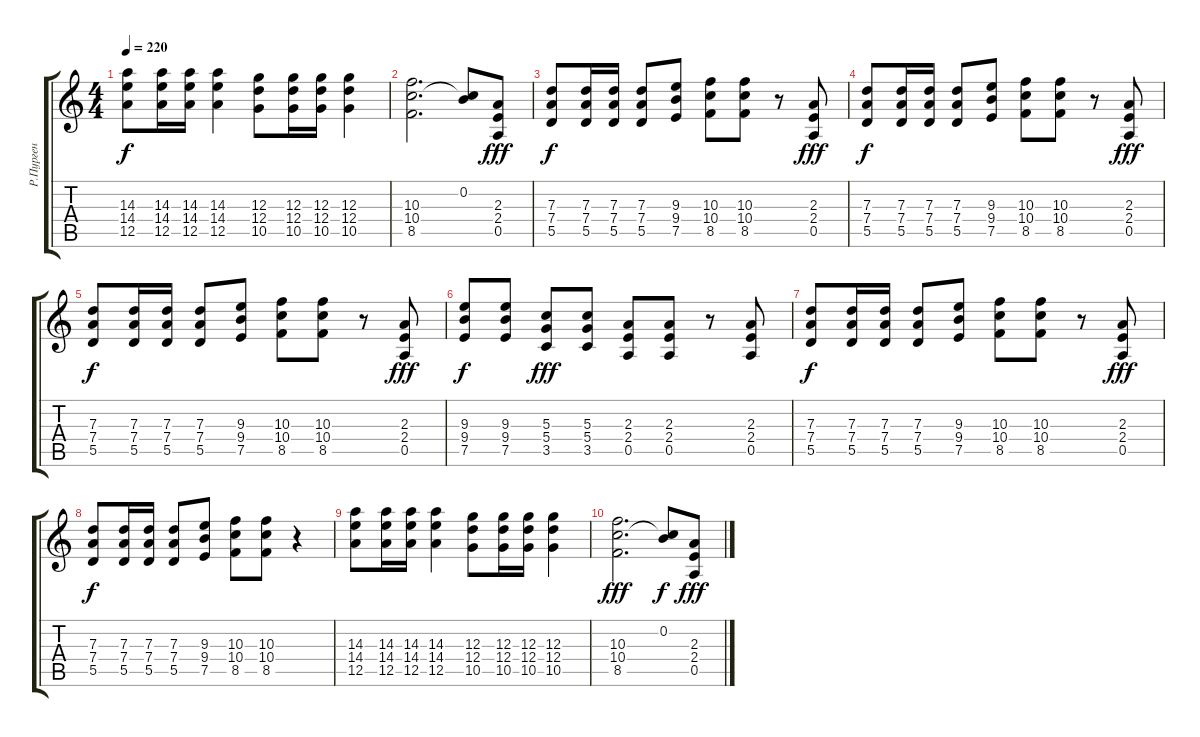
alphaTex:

\track ("Р.Пурген" "Р.Пурген") {instrument overdrivenguitar}
\staff {score tabs}
\tuning (E4 B3 G3 D3 A2 E2) {hide}
\ts (4 4)
\tempo 220
\clef g2
\ks c
(14.3 14.4 12.5).8{dy f} (14.3 14.4 12.5).16 (14.3 14.4 12.5).16 (14.3 14.4 12.5).4 (12.3 12.4 10.5).8 (12.3 12.4 10.5).16 (12.3 12.4 10.5).16 (12.3 12.4 10.5).4 |
(10.3 10.4 8.5).2{d} (0.2 10.4{t}).8 (2.3 2.4 0.5).8{dy fff} |
(7.3 7.4 5.5).8{dy f} (7.3 7.4 5.5).16 (7.3 7.4 5.5).16 (7.3 7.4 5.5).8 (9.3 9.4 7.5).8 (10.3 10.4 8.5).8 (10.3 10.4 8.5).8 r.8 (2.3 2.4 0.5).8{dy fff} |
(7.3 7.4 5.5).8{dy f} (7.3 7.4 5.5).16 (7.3 7.4 5.5).16 (7.3 7.4 5.5).8 (9.3 9.4 7.5).8 (10.3 10.4 8.5).8 (10.3 10.4 8.5).8 r.8 (2.3 2.4 0.5).8{dy fff} |
(7.3 7.4 5.5).8{dy f} (7.3 7.4 5.5).16 (7.3 7.4 5.5).16 (7.3 7.4 5.5).8 (9.3 9.4 7.5).8 (10.3 10.4 8.5).8 (10.3 10.4 8.5).8 r.8 (2.3 2.4 0.5).8{dy fff} |
(9.3 9.4 7.5).8{dy f} (9.3 9.4 7.5).8 (5.3 5.4 3.5).8{dy fff} (5.3 5.4 3.5).8 (2.3 2.4 0.5).8 (2.3 2.4 0.5).8 r.8 (2.3 2.4 0.5).8 |
(7.3 7.4 5.5).8{dy f} (7.3 7.4 5.5).16 (7.3 7.4 5.5).16 (7.3 7.4 5.5).8 (9.3 9.4 7.5).8 (10.3 10.4 8.5).8 (10.3 10.4 8.5).8 r.8 (2.3 2.4 0.5).8{dy fff} |
(7.3 7.4 5.5).8{dy f} (7.3 7.4 5.5).16 (7.3 7.4 5.5).16 (7.3 7.4 5.5).8 (9.3 9.4 7.5).8 (10.3 10.4 8.5).8 (10.3 10.4 8.5).8 r.4 |
(14.3 14.4 12.5).8 (14.3 14.4 12.5).16 (14.3 14.4 12.5).16 (14.3 14.4 12.5).4 (12.3 12.4 10.5).8 (12.3 12.4 10.5).16 (12.3 12.4 10.5).16 (12.3 12.4 10.5).4 |
(10.3 10.4 8.5).2{d dy fff} (0.2 10.4{t}).8{dy f} (2.3 2.4 0.5).8{dy fff}
